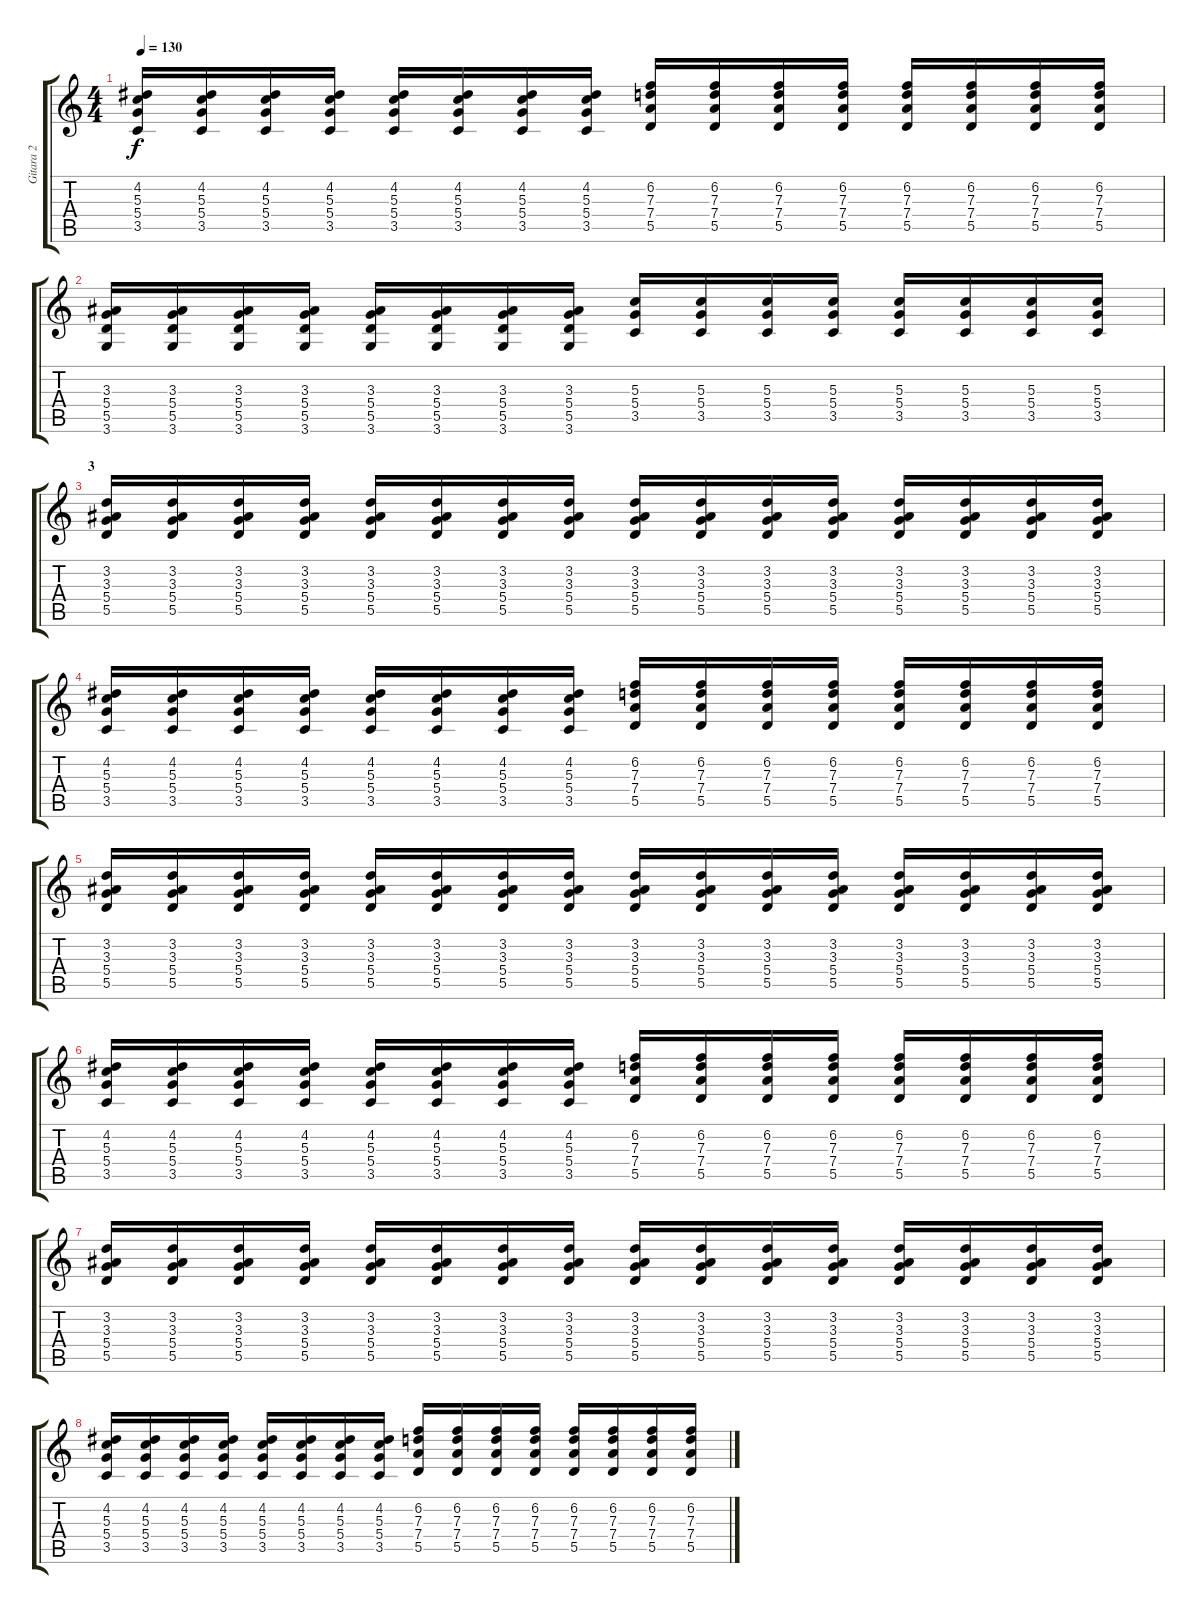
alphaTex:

\track ("Gitara 2" "Gitara 2") {instrument distortionguitar}
\staff {score tabs}
\tuning (E4 B3 G3 D3 A2 E2) {hide}
\ts (4 4)
\tempo 130
\clef g2
\ks c
(4.2 5.3 5.4 3.5).16{dy f} (4.2 5.3 5.4 3.5).16 (4.2 5.3 5.4 3.5).16 (4.2 5.3 5.4 3.5).16 (4.2 5.3 5.4 3.5).16 (4.2 5.3 5.4 3.5).16 (4.2 5.3 5.4 3.5).16 (4.2 5.3 5.4 3.5).16 (6.2 7.3 7.4 5.5).16 (6.2 7.3 7.4 5.5).16 (6.2 7.3 7.4 5.5).16 (6.2 7.3 7.4 5.5).16 (6.2 7.3 7.4 5.5).16 (6.2 7.3 7.4 5.5).16 (6.2 7.3 7.4 5.5).16 (6.2 7.3 7.4 5.5).16 |
(3.3 5.4 5.5 3.6).16 (3.3 5.4 5.5 3.6).16 (3.3 5.4 5.5 3.6).16 (3.3 5.4 5.5 3.6).16 (3.3 5.4 5.5 3.6).16 (3.3 5.4 5.5 3.6).16 (3.3 5.4 5.5 3.6).16 (3.3 5.4 5.5 3.6).16 (5.3 5.4 3.5).16 (5.3 5.4 3.5).16 (5.3 5.4 3.5).16 (5.3 5.4 3.5).16 (5.3 5.4 3.5).16 (5.3 5.4 3.5).16 (5.3 5.4 3.5).16 (5.3 5.4 3.5).16 |
\section ("" "3")
(3.2 3.3 5.4 5.5).16 (3.2 3.3 5.4 5.5).16 (3.2 3.3 5.4 5.5).16 (3.2 3.3 5.4 5.5).16 (3.2 3.3 5.4 5.5).16 (3.2 3.3 5.4 5.5).16 (3.2 3.3 5.4 5.5).16 (3.2 3.3 5.4 5.5).16 (3.2 3.3 5.4 5.5).16 (3.2 3.3 5.4 5.5).16 (3.2 3.3 5.4 5.5).16 (3.2 3.3 5.4 5.5).16 (3.2 3.3 5.4 5.5).16 (3.2 3.3 5.4 5.5).16 (3.2 3.3 5.4 5.5).16 (3.2 3.3 5.4 5.5).16 |
(4.2 5.3 5.4 3.5).16 (4.2 5.3 5.4 3.5).16 (4.2 5.3 5.4 3.5).16 (4.2 5.3 5.4 3.5).16 (4.2 5.3 5.4 3.5).16 (4.2 5.3 5.4 3.5).16 (4.2 5.3 5.4 3.5).16 (4.2 5.3 5.4 3.5).16 (6.2 7.3 7.4 5.5).16 (6.2 7.3 7.4 5.5).16 (6.2 7.3 7.4 5.5).16 (6.2 7.3 7.4 5.5).16 (6.2 7.3 7.4 5.5).16 (6.2 7.3 7.4 5.5).16 (6.2 7.3 7.4 5.5).16 (6.2 7.3 7.4 5.5).16 |
(3.2 3.3 5.4 5.5).16 (3.2 3.3 5.4 5.5).16 (3.2 3.3 5.4 5.5).16 (3.2 3.3 5.4 5.5).16 (3.2 3.3 5.4 5.5).16 (3.2 3.3 5.4 5.5).16 (3.2 3.3 5.4 5.5).16 (3.2 3.3 5.4 5.5).16 (3.2 3.3 5.4 5.5).16 (3.2 3.3 5.4 5.5).16 (3.2 3.3 5.4 5.5).16 (3.2 3.3 5.4 5.5).16 (3.2 3.3 5.4 5.5).16 (3.2 3.3 5.4 5.5).16 (3.2 3.3 5.4 5.5).16 (3.2 3.3 5.4 5.5).16 |
(4.2 5.3 5.4 3.5).16 (4.2 5.3 5.4 3.5).16 (4.2 5.3 5.4 3.5).16 (4.2 5.3 5.4 3.5).16 (4.2 5.3 5.4 3.5).16 (4.2 5.3 5.4 3.5).16 (4.2 5.3 5.4 3.5).16 (4.2 5.3 5.4 3.5).16 (6.2 7.3 7.4 5.5).16 (6.2 7.3 7.4 5.5).16 (6.2 7.3 7.4 5.5).16 (6.2 7.3 7.4 5.5).16 (6.2 7.3 7.4 5.5).16 (6.2 7.3 7.4 5.5).16 (6.2 7.3 7.4 5.5).16 (6.2 7.3 7.4 5.5).16 |
(3.2 3.3 5.4 5.5).16 (3.2 3.3 5.4 5.5).16 (3.2 3.3 5.4 5.5).16 (3.2 3.3 5.4 5.5).16 (3.2 3.3 5.4 5.5).16 (3.2 3.3 5.4 5.5).16 (3.2 3.3 5.4 5.5).16 (3.2 3.3 5.4 5.5).16 (3.2 3.3 5.4 5.5).16 (3.2 3.3 5.4 5.5).16 (3.2 3.3 5.4 5.5).16 (3.2 3.3 5.4 5.5).16 (3.2 3.3 5.4 5.5).16 (3.2 3.3 5.4 5.5).16 (3.2 3.3 5.4 5.5).16 (3.2 3.3 5.4 5.5).16 |
(4.2 5.3 5.4 3.5).16 (4.2 5.3 5.4 3.5).16 (4.2 5.3 5.4 3.5).16 (4.2 5.3 5.4 3.5).16 (4.2 5.3 5.4 3.5).16 (4.2 5.3 5.4 3.5).16 (4.2 5.3 5.4 3.5).16 (4.2 5.3 5.4 3.5).16 (6.2 7.3 7.4 5.5).16 (6.2 7.3 7.4 5.5).16 (6.2 7.3 7.4 5.5).16 (6.2 7.3 7.4 5.5).16 (6.2 7.3 7.4 5.5).16 (6.2 7.3 7.4 5.5).16 (6.2 7.3 7.4 5.5).16 (6.2 7.3 7.4 5.5).16
